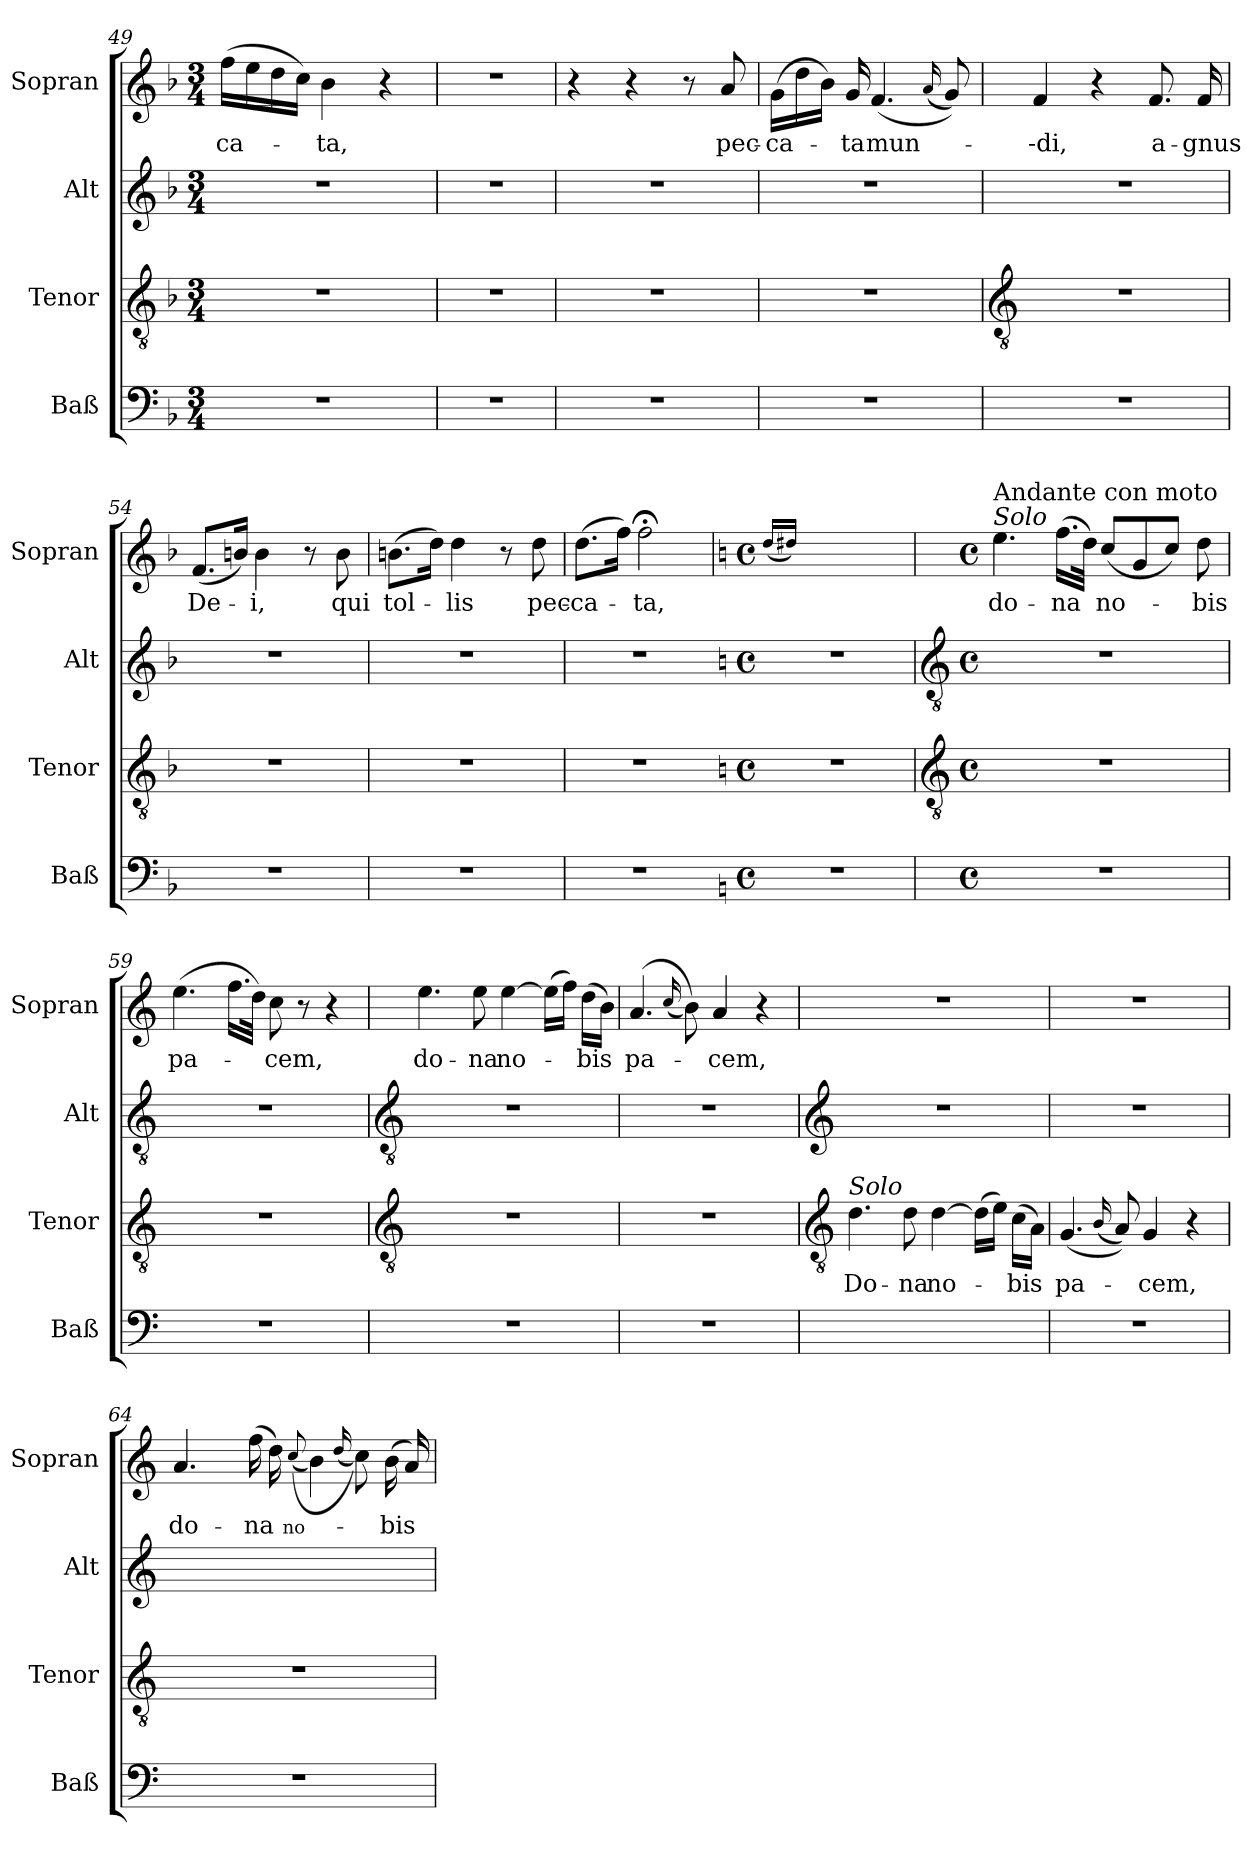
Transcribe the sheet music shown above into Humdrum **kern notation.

**kern	**kern	**text	**kern	**kern	**text
*part4	*part3	*part3	*part2	*part1	*part1
*staff4	*staff3	*staff3	*staff2	*staff1	*staff1
*I"Baß	*I"Tenor	*	*I"Alt	*I"Sopran	*
*I'Baß	*I'Tenor	*	*I'Alt	*I'Sopran	*
!!LO:LB:g=z
*clefF4	*clefGv2	*	*clefG2	*clefG2	*
*k[b-]	*k[b-]	*	*k[b-]	*k[b-]	*
*F:	*F:	*	*F:	*F:	*
*M3/4	*M3/4	*	*M3/4	*M3/4	*
=49	=49	=49	=49	=49	=49
!LO:N:vis=1	!LO:N:vis=1	!	!LO:N:vis=1	!	!LO:LY:b
2.r	2.r	.	2.r	(>16ffLL	-ca-
.	.	.	.	16ee	.
.	.	.	.	16dd	.
.	.	.	.	16ccJJ)	.
!	!	!	!	!	!LO:LY:b
.	.	.	.	4b-	-ta,
.	.	.	.	4r	.
=50	=50	=50	=50	=50	=50
!LO:N:vis=1	!LO:N:vis=1	!	!LO:N:vis=1	!LO:N:vis=1	!
2.r	2.r	.	2.r	2.r	.
=51	=51	=51	=51	=51	=51
!LO:N:vis=1	!LO:N:vis=1	!	!LO:N:vis=1	!	!
2.r	2.r	.	2.r	4r	.
.	.	.	.	4r	.
.	.	.	.	8r	.
!	!	!	!	!	!LO:LY:b
.	.	.	.	8a	pec-
=52	=52	=52	=52	=52	=52
!LO:N:vis=1	!LO:N:vis=1	!	!LO:N:vis=1	!	!LO:LY:b
2.r	2.r	.	2.r	(>16gLL	-ca-
.	.	.	.	16dd	.
.	.	.	.	16b-JJ)	.
!	!	!	!	!	!LO:LY:b
.	.	.	.	16g	-ta
!	!	!	!	!	!LO:LY:b
.	.	.	.	(<4.f	mun-
.	.	.	.	(<16qqa	.
.	.	.	.	8g))	.
!!LO:LB:g=z
=53	=53	=53	=53	=53	=53
*	*clefGv2	*	*	*	*
!LO:N:vis=1	!LO:N:vis=1	!	!LO:N:vis=1	!	!LO:LY:b
2.r	2.r	.	2.r	4f	--di,
.	.	.	.	4r	.
!	!	!	!	!	!LO:LY:b
.	.	.	.	8.f	a-
!	!	!	!	!	!LO:LY:b
.	.	.	.	16f	-gnus
=54	=54	=54	=54	=54	=54
!LO:N:vis=1	!LO:N:vis=1	!	!LO:N:vis=1	!	!LO:LY:b
2.r	2.r	.	2.r	(<8.fL	De-
.	.	.	.	16bnJ)	.
!	!	!	!	!	!LO:LY:b
.	.	.	.	4b	-i,
.	.	.	.	8r	.
!	!	!	!	!	!LO:LY:b
.	.	.	.	8b	qui
=55	=55	=55	=55	=55	=55
!LO:N:vis=1	!LO:N:vis=1	!	!LO:N:vis=1	!	!LO:LY:b
2.r	2.r	.	2.r	(>8.bnL	tol-
.	.	.	.	16ddJ)	.
!	!	!	!	!	!LO:LY:b
.	.	.	.	4dd	-lis
.	.	.	.	8r	.
!	!	!	!	!	!LO:LY:b
.	.	.	.	8dd	pec-
=56	=56	=56	=56	=56	=56
!LO:N:vis=1	!LO:N:vis=1	!	!LO:N:vis=1	!	!LO:LY:b
2.r	2.r	.	2.r	(>8.ddL	-ca-
.	.	.	.	16ffJ)	.
!	!	!	!	!	!LO:LY:b
.	.	.	.	2ff;<	-ta,
=57||	=57||	=57	=57||	=57	=57
*k[]	*k[]	*	*k[]	*k[]	*
*C:	*C:	*	*C:	*C:	*
*M4/4	*M4/4	*	*M4/4	*M4/4	*
*met(c)	*met(c)	*	*met(c)	*met(c)	*
.	.	.	.	(<16qqdd/LL	.
.	.	.	.	16qqdd#X/JJ)	.
1r	1r	.	1r	1ryy	.
!!LO:LB:g=z
=58	=58	=58	=58	=58	=58
*	*clefGv2	*	*clefGv2	*	*
*M4/4	*M4/4	*	*M4/4	*M4/4	*
*met(c)	*met(c)	*	*met(c)	*met(c)	*
!	!	!	!	!LO:TX:a:i:t=Solo	!
!	!	!	!	!LO:TX:a:t=Andante con moto	!
!	!	!	!	!	!LO:LY:b
1r	1r	.	1r	4.ee	do-
!	!	!	!	!	!LO:LY:b
.	.	.	.	(>16.ffLL	-na
.	.	.	.	32ddJJ)	.
!	!	!	!	!	!LO:LY:b
.	.	.	.	(<8ccL	no-
.	.	.	.	8g	.
.	.	.	.	8ccJ)	.
!	!	!	!	!	!LO:LY:b
.	.	.	.	8dd	-bis
=59	=59	=59	=59	=59	=59
!	!	!	!	!	!LO:LY:b
1r	1r	.	1r	(>4.ee	pa-
.	.	.	.	16.ffLL	.
.	.	.	.	32ddJJ)	.
!	!	!	!	!	!LO:LY:b
.	.	.	.	8cc	-cem,
.	.	.	.	8r	.
.	.	.	.	4r	.
!!LO:LB:g=z
=60	=60	=60	=60	=60	=60
*	*clefGv2	*	*clefGv2	*	*
!	!	!	!	!	!LO:LY:b
1r	1r	.	1r	4.ee	do-
!	!	!	!	!	!LO:LY:b
.	.	.	.	8ee	-na
!	!	!	!	!	!LO:LY:b
.	.	.	.	[4ee	no-
.	.	.	.	(>16eeLL]	.
.	.	.	.	16ffJJ)	.
!	!	!	!	!	!LO:LY:b
.	.	.	.	(>16ddLL	-bis
.	.	.	.	16bJJ)	.
=61	=61	=61	=61	=61	=61
!	!	!	!	!	!LO:LY:b
1r	1r	.	1r	(<4.a	pa-
.	.	.	.	(>16qqcc/	.
.	.	.	.	8b))	.
!	!	!	!	!	!LO:LY:b
.	.	.	.	4a	-cem,
.	.	.	.	4r	.
!!LO:LB:g=z
=62	=62	=62	=62	=62	=62
*	*clefGv2	*	*clefG2	*	*
!	!LO:TX:a:i:t=Solo	!	!	!	!
!	!	!LO:LY:b	!	!	!
1ryy	4.d	Do-	1r	1r	.
!	!	!LO:LY:b	!	!	!
.	8d	-na	.	.	.
!	!	!LO:LY:b	!	!	!
.	[4d	no-	.	.	.
.	(>16dLL]	.	.	.	.
.	16eJJ)	.	.	.	.
!	!	!LO:LY:b	!	!	!
.	(>16cLL	-bis	.	.	.
.	16AJJ)	.	.	.	.
=63	=63	=63	=63	=63	=63
!	!	!LO:LY:b	!	!	!
1r	(<4.G	pa-	1r	1r	.
.	(<16qqB/	.	.	.	.
.	8A))	.	.	.	.
!	!	!LO:LY:b	!	!	!
.	4G	-cem,	.	.	.
.	4r	.	.	.	.
=64	=64	=64	=64	=64	=64
!	!	!	!	!	!LO:LY:b
1r	1r	.	4ryy	4.a	do-
.	.	.	4ryy	.	.
!	!	!	!	!	!LO:LY:b
.	.	.	.	(>16ffLL	-na
.	.	.	.	16dd)	.
!	!	!	!	!	!LO:LY:b
.	.	.	.	(>(>8qqcc/J	no-
.	.	.	4ryy	4b)	.
.	.	.	.	(>16qqdd/	.
.	.	.	4ryy	8cc))	.
!	!	!	!	!	!LO:LY:b
.	.	.	.	(<16bLL	-bis
.	.	.	.	16aJJ)	.
=	=	=	=	=	=
*-	*-	*-	*-	*-	*-
